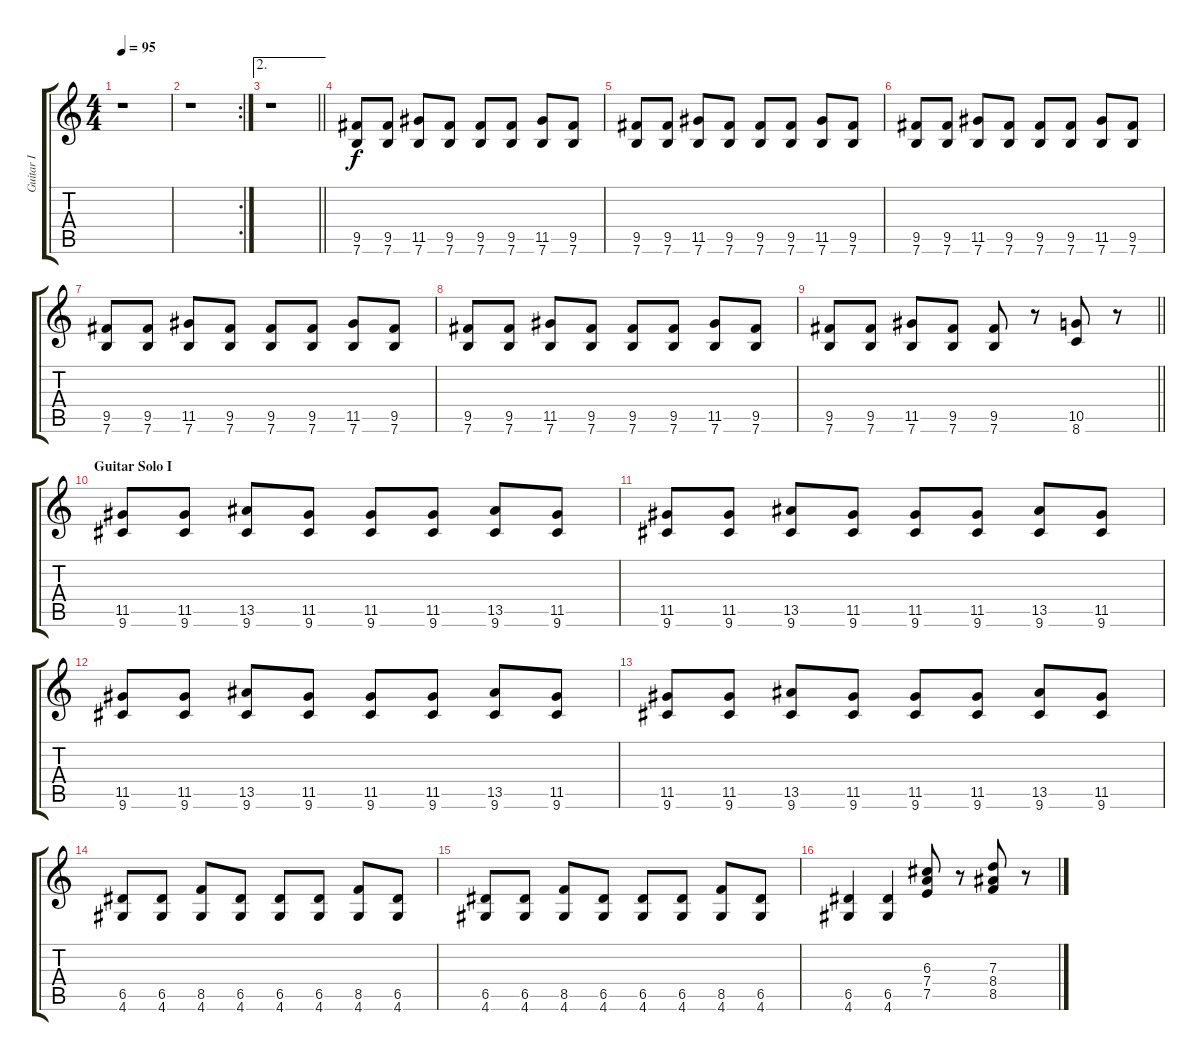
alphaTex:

\track ("Guitar I" "Guitar I") {instrument distortionguitar}
\staff {score tabs}
\tuning (E4 B3 G3 D3 A2 E2) {hide}
\ts (4 4)
\tempo 95
\clef g2
\ks c
r.1{dy f} |
\rc 2
r.1 |
\ae 2
\barLineRight lightlight
r.1 |
(9.5 7.6).8 (9.5 7.6).8 (11.5 7.6).8 (9.5 7.6).8 (9.5 7.6).8 (9.5 7.6).8 (11.5 7.6).8 (9.5 7.6).8 |
(9.5 7.6).8 (9.5 7.6).8 (11.5 7.6).8 (9.5 7.6).8 (9.5 7.6).8 (9.5 7.6).8 (11.5 7.6).8 (9.5 7.6).8 |
(9.5 7.6).8 (9.5 7.6).8 (11.5 7.6).8 (9.5 7.6).8 (9.5 7.6).8 (9.5 7.6).8 (11.5 7.6).8 (9.5 7.6).8 |
(9.5 7.6).8 (9.5 7.6).8 (11.5 7.6).8 (9.5 7.6).8 (9.5 7.6).8 (9.5 7.6).8 (11.5 7.6).8 (9.5 7.6).8 |
(9.5 7.6).8 (9.5 7.6).8 (11.5 7.6).8 (9.5 7.6).8 (9.5 7.6).8 (9.5 7.6).8 (11.5 7.6).8 (9.5 7.6).8 |
\barLineRight lightlight
(9.5 7.6).8 (9.5 7.6).8 (11.5 7.6).8 (9.5 7.6).8 (9.5 7.6).8 r.8 (10.5 8.6).8 r.8 |
\section ("" "Guitar Solo I")
(11.5 9.6).8 (11.5 9.6).8 (13.5 9.6).8 (11.5 9.6).8 (11.5 9.6).8 (11.5 9.6).8 (13.5 9.6).8 (11.5 9.6).8 |
(11.5 9.6).8 (11.5 9.6).8 (13.5 9.6).8 (11.5 9.6).8 (11.5 9.6).8 (11.5 9.6).8 (13.5 9.6).8 (11.5 9.6).8 |
(11.5 9.6).8 (11.5 9.6).8 (13.5 9.6).8 (11.5 9.6).8 (11.5 9.6).8 (11.5 9.6).8 (13.5 9.6).8 (11.5 9.6).8 |
(11.5 9.6).8 (11.5 9.6).8 (13.5 9.6).8 (11.5 9.6).8 (11.5 9.6).8 (11.5 9.6).8 (13.5 9.6).8 (11.5 9.6).8 |
(6.5 4.6).8 (6.5 4.6).8 (8.5 4.6).8 (6.5 4.6).8 (6.5 4.6).8 (6.5 4.6).8 (8.5 4.6).8 (6.5 4.6).8 |
(6.5 4.6).8 (6.5 4.6).8 (8.5 4.6).8 (6.5 4.6).8 (6.5 4.6).8 (6.5 4.6).8 (8.5 4.6).8 (6.5 4.6).8 |
(6.5 4.6).4 (6.5 4.6).4 (6.3 7.4 7.5).8 r.8 (7.3 8.4 8.5).8 r.8
